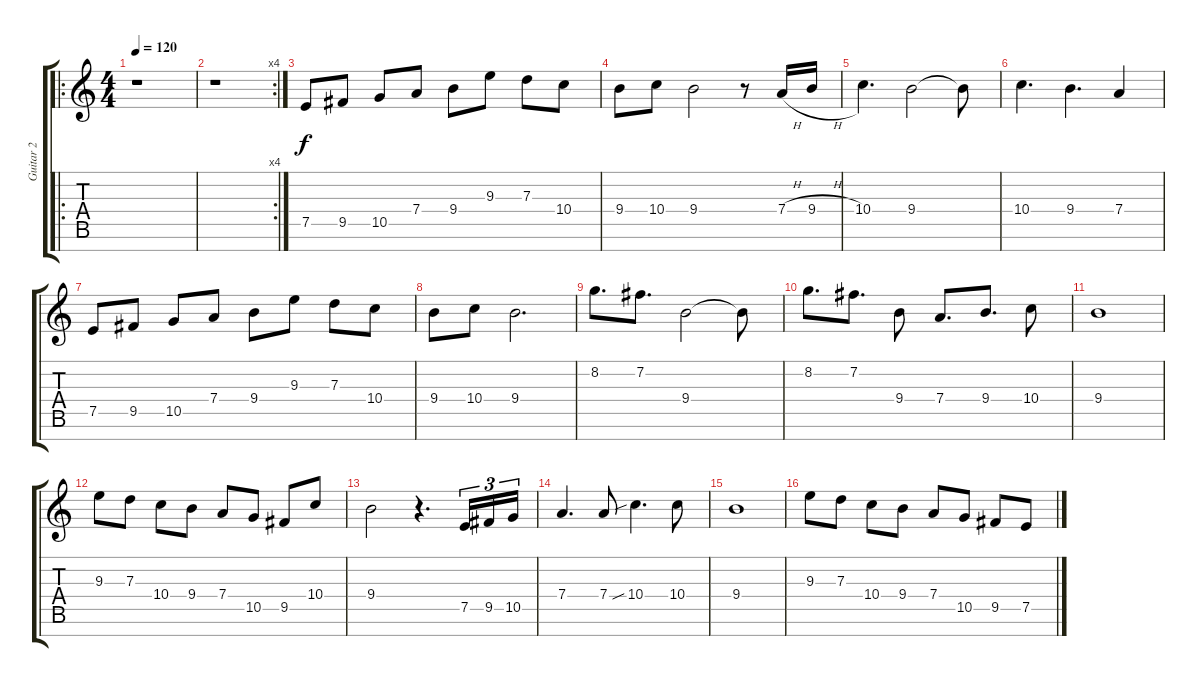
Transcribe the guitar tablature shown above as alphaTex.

\track ("Guitar 2" "Guitar 2") {instrument acousticguitarsteel}
\staff {score tabs}
\tuning (E4 B3 G3 D3 A2 E2 B1) {hide}
\ro
\ts (4 4)
\tempo 120
\clef g2
\ks c
r.1{dy f instrument acousticguitarsteel} |
\rc 4
r.1 |
7.5.8 9.5.8 10.5.8 7.4.8 9.4.8 9.3.8 7.3.8 10.4.8 |
9.4.8 10.4.8 9.4.2 r.8 7.4{h}.16 9.4{h}.16 |
10.4.4{d} 9.4.2 9.4{t}.8 |
10.4.4{d} 9.4.4{d} 7.4.4 |
7.5.8 9.5.8 10.5.8 7.4.8 9.4.8 9.3.8 7.3.8 10.4.8 |
9.4.8 10.4.8 9.4.2{d} |
8.2.8{d} 7.2.8{d} 9.4.2 9.4{t}.8 |
8.2.8{d} 7.2.8{d} 9.4.8 7.4.8{d} 9.4.8{d} 10.4.8 |
9.4.1 |
9.3.8 7.3.8 10.4.8 9.4.8 7.4.8 10.5.8 9.5.8 10.4.8 |
9.4.2 r.4{d} 7.5.16{tu (3 2)} 9.5.16{tu (3 2)} 10.5.16{tu (3 2)} |
7.4.4{d} 7.4.8 10.4{sib}.4{d} 10.4.8 |
9.4.1 |
9.3.8 7.3.8 10.4.8 9.4.8 7.4.8 10.5.8 9.5.8 7.5.8
